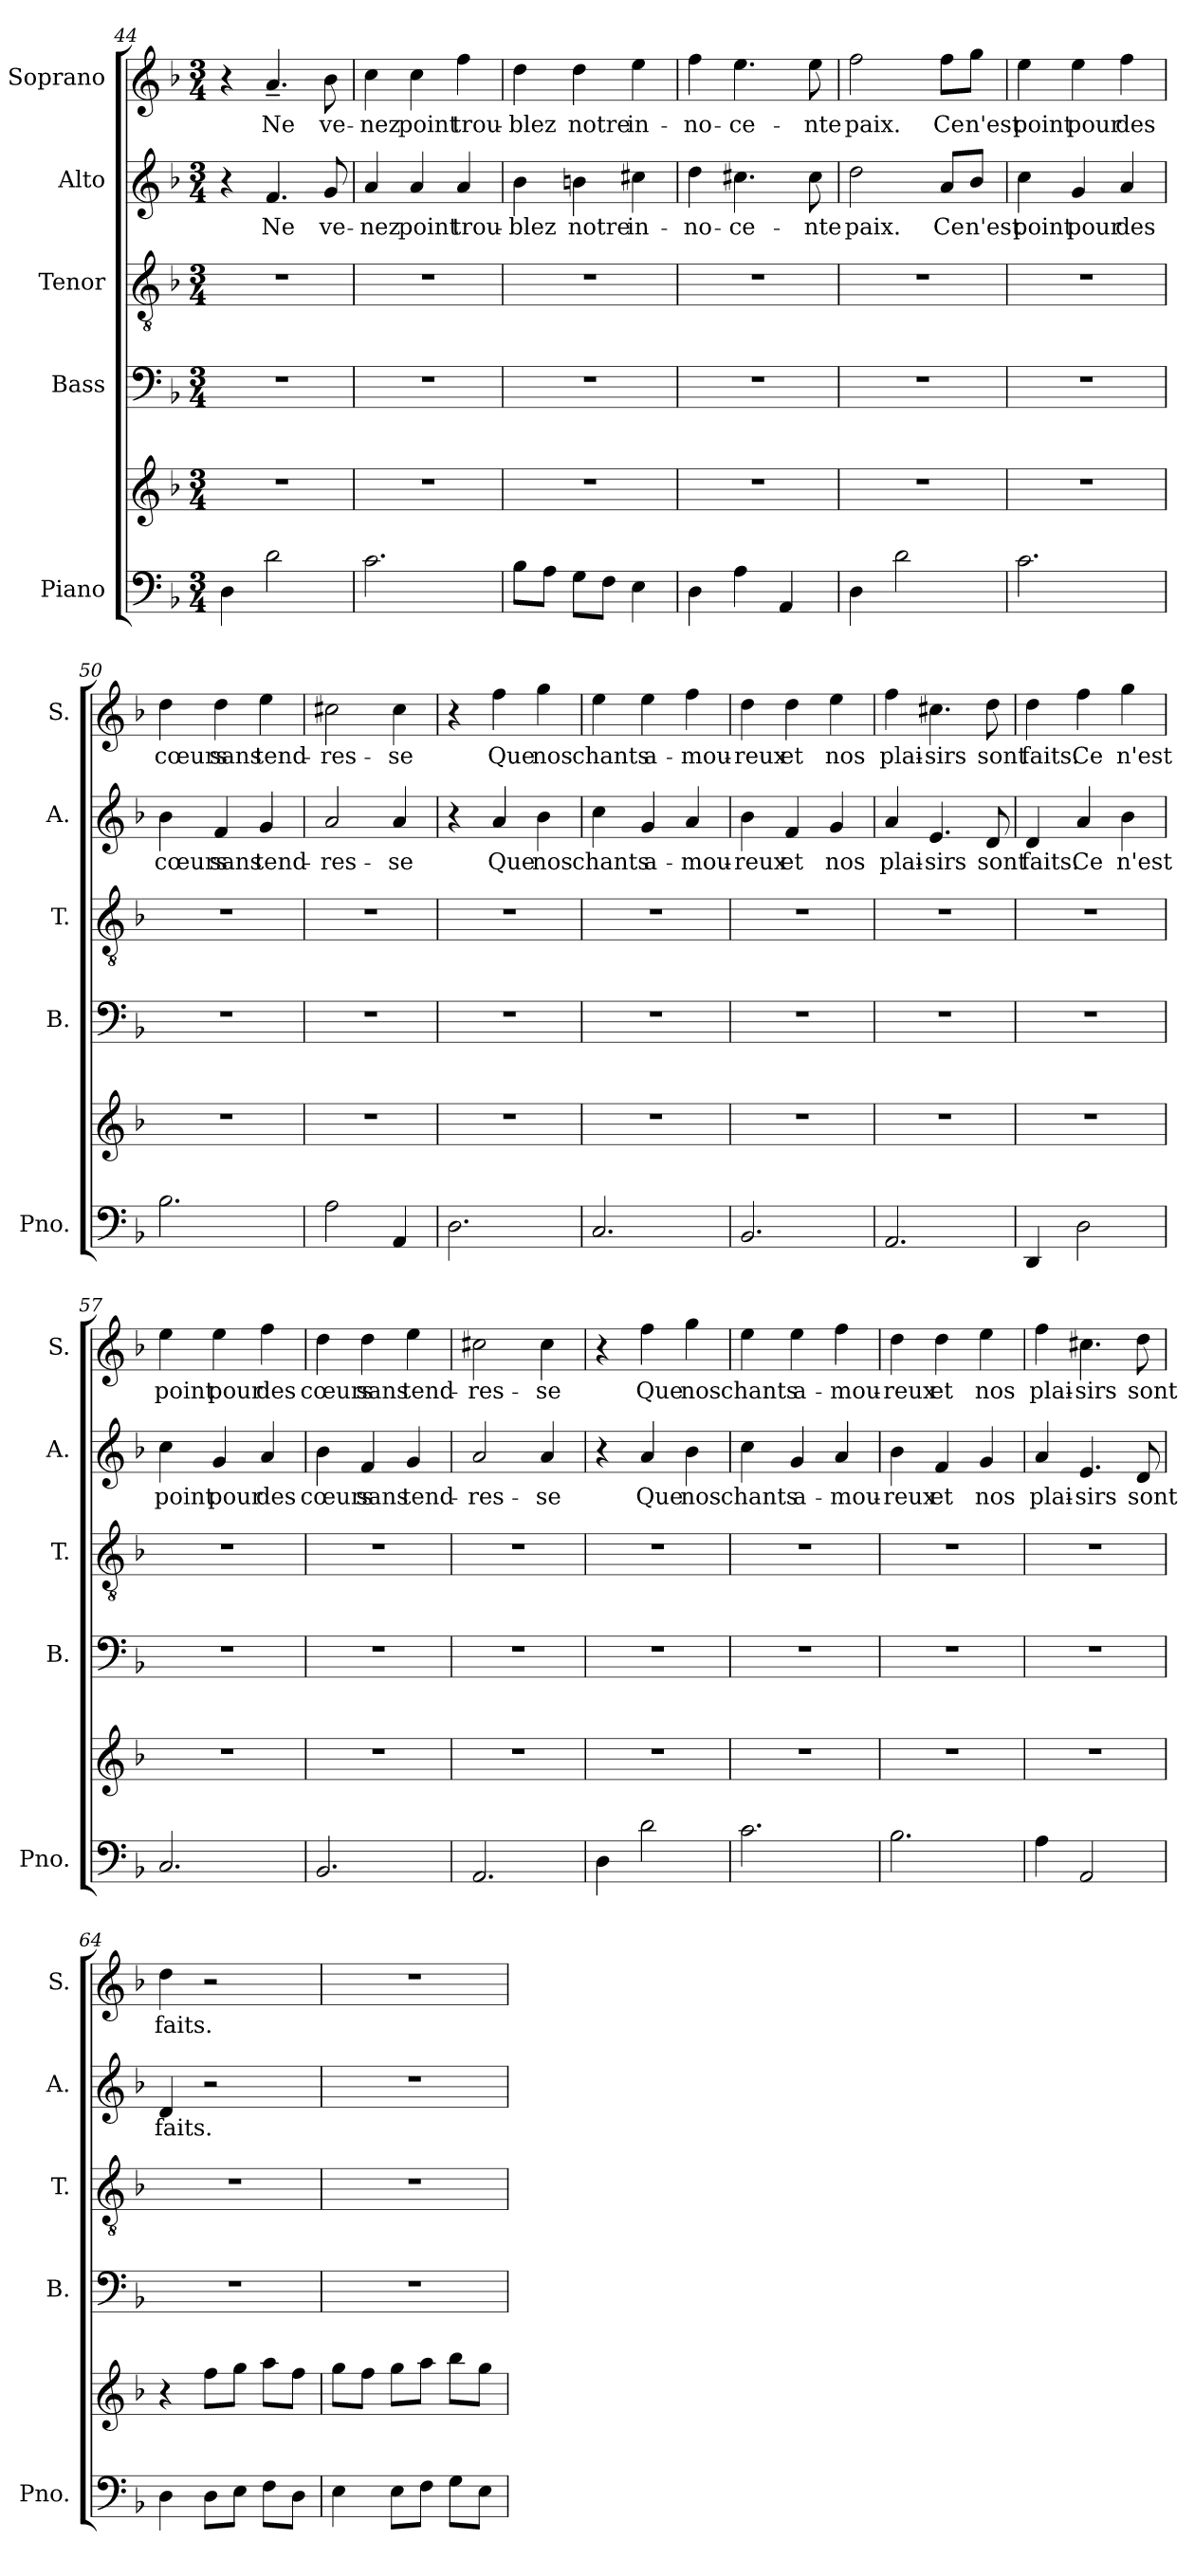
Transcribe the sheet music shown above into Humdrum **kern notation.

**kern	**kern	**kern	**kern	**kern	**text	**kern	**text
*part5	*part5	*part4	*part3	*part2	*part2	*part1	*part1
*staff6	*staff5	*staff4	*staff3	*staff2	*staff2	*staff1	*staff1
*I"Piano	*	*I"Bass	*I"Tenor	*I"Alto	*	*I"Soprano	*
*I'Pno.	*	*I'B.	*I'T.	*I'A.	*	*I'S.	*
*clefF4	*clefG2	*clefF4	*clefGv2	*clefG2	*	*clefG2	*
*k[b-]	*k[b-]	*k[b-]	*k[b-]	*k[b-]	*	*k[b-]	*
*M3/4	*M3/4	*M3/4	*M3/4	*M3/4	*	*M3/4	*
=44	=44	=44	=44	=44	=44	=44	=44
4D\	2.r	2.r	2.r	4r	.	4r	.
!	!	!	!	!	!LO:LY:b	!	!LO:LY:b
2d\	.	.	.	4.f/	Ne	4.a~/	Ne
!	!	!	!	!	!LO:LY:b	!	!LO:LY:b
.	.	.	.	8g/	ve-	8b-\	ve-
=45	=45	=45	=45	=45	=45	=45	=45
!	!	!	!	!	!LO:LY:b	!	!LO:LY:b
2.c\	2.r	2.r	2.r	4a/	-nez	4cc\	-nez
!	!	!	!	!	!LO:LY:b	!	!LO:LY:b
.	.	.	.	4a/	point	4cc\	point
!	!	!	!	!	!LO:LY:b	!	!LO:LY:b
.	.	.	.	4a/	trou-	4ff\	trou-
=46	=46	=46	=46	=46	=46	=46	=46
!	!	!	!	!	!LO:LY:b	!	!LO:LY:b
8B-\L	2.r	2.r	2.r	4b-\	-blez	4dd\	-blez
8A\J	.	.	.	.	.	.	.
!	!	!	!	!	!LO:LY:b	!	!LO:LY:b
8G\L	.	.	.	4bn\	notre	4dd\	notre
8F\J	.	.	.	.	.	.	.
!	!	!	!	!	!LO:LY:b	!	!LO:LY:b
4E\	.	.	.	4cc#X\	in-	4ee\	in-
!!LO:LB:g=z
=47	=47	=47	=47	=47	=47	=47	=47
!	!	!	!	!	!LO:LY:b	!	!LO:LY:b
4D\	2.r	2.r	2.r	4dd\	-no-	4ff\	-no-
!	!	!	!	!	!LO:LY:b	!	!LO:LY:b
4A\	.	.	.	4.cc#X\	-ce-	4.ee\	-ce-
4AA/	.	.	.	.	.	.	.
!	!	!	!	!	!LO:LY:b	!	!LO:LY:b
.	.	.	.	8cc#\	-nte	8ee\	-nte
=48	=48	=48	=48	=48	=48	=48	=48
!	!	!	!	!	!LO:LY:b	!	!LO:LY:b
4D\	2.r	2.r	2.r	2dd\	paix.	2ff\	paix.
2d\	.	.	.	.	.	.	.
!	!	!	!	!	!LO:LY:b	!	!LO:LY:b
.	.	.	.	8a/L	Ce	8ff\L	Ce
!	!	!	!	!	!LO:LY:b	!	!LO:LY:b
.	.	.	.	8b-/J	n'est	8gg\J	n'est
=49	=49	=49	=49	=49	=49	=49	=49
!	!	!	!	!	!LO:LY:b	!	!LO:LY:b
2.c\	2.r	2.r	2.r	4cc\	point	4ee\	point
!	!	!	!	!	!LO:LY:b	!	!LO:LY:b
.	.	.	.	4g/	pour	4ee\	pour
!	!	!	!	!	!LO:LY:b	!	!LO:LY:b
.	.	.	.	4a/	des	4ff\	des
=50	=50	=50	=50	=50	=50	=50	=50
!	!	!	!	!	!LO:LY:b	!	!LO:LY:b
2.B-\	2.r	2.r	2.r	4b-\	cœurs	4dd\	cœurs
!	!	!	!	!	!LO:LY:b	!	!LO:LY:b
.	.	.	.	4f/	sans	4dd\	sans
!	!	!	!	!	!LO:LY:b	!	!LO:LY:b
.	.	.	.	4g/	tend-	4ee\	tend-
=51	=51	=51	=51	=51	=51	=51	=51
!	!	!	!	!	!LO:LY:b	!	!LO:LY:b
2A\	2.r	2.r	2.r	2a/	-res-	2cc#X\	-res-
!	!	!	!	!	!LO:LY:b	!	!LO:LY:b
4AA/	.	.	.	4a/	-se	4cc#\	-se
=52	=52	=52	=52	=52	=52	=52	=52
2.D\	2.r	2.r	2.r	4r	.	4r	.
!	!	!	!	!	!LO:LY:b	!	!LO:LY:b
.	.	.	.	4a/	Que	4ff\	Que
!	!	!	!	!	!LO:LY:b	!	!LO:LY:b
.	.	.	.	4b-\	nos	4gg\	nos
!!LO:PB:g=z
=53	=53	=53	=53	=53	=53	=53	=53
!	!	!	!	!	!LO:LY:b	!	!LO:LY:b
2.C/	2.r	2.r	2.r	4cc\	chants	4ee\	chants
!	!	!	!	!	!LO:LY:b	!	!LO:LY:b
.	.	.	.	4g/	a-	4ee\	a-
!	!	!	!	!	!LO:LY:b	!	!LO:LY:b
.	.	.	.	4a/	-mou-	4ff\	-mou-
=54	=54	=54	=54	=54	=54	=54	=54
!	!	!	!	!	!LO:LY:b	!	!LO:LY:b
2.BB-/	2.r	2.r	2.r	4b-\	-reux	4dd\	-reux
!	!	!	!	!	!LO:LY:b	!	!LO:LY:b
.	.	.	.	4f/	et	4dd\	et
!	!	!	!	!	!LO:LY:b	!	!LO:LY:b
.	.	.	.	4g/	nos	4ee\	nos
=55	=55	=55	=55	=55	=55	=55	=55
!	!	!	!	!	!LO:LY:b	!	!LO:LY:b
2.AA/	2.r	2.r	2.r	4a/	plai-	4ff\	plai-
!	!	!	!	!	!LO:LY:b	!	!LO:LY:b
.	.	.	.	4.e/	-sirs	4.cc#X\	-sirs
!	!	!	!	!	!LO:LY:b	!	!LO:LY:b
.	.	.	.	8d/	sont	8dd\	sont
=56	=56	=56	=56	=56	=56	=56	=56
!	!	!	!	!	!LO:LY:b	!	!LO:LY:b
4DD/	2.r	2.r	2.r	4d/	faits.	4dd\	faits.
!	!	!	!	!	!LO:LY:b	!	!LO:LY:b
2D\	.	.	.	4a/	Ce	4ff\	Ce
!	!	!	!	!	!LO:LY:b	!	!LO:LY:b
.	.	.	.	4b-\	n'est	4gg\	n'est
=57	=57	=57	=57	=57	=57	=57	=57
!	!	!	!	!	!LO:LY:b	!	!LO:LY:b
2.C/	2.r	2.r	2.r	4cc\	point	4ee\	point
!	!	!	!	!	!LO:LY:b	!	!LO:LY:b
.	.	.	.	4g/	pour	4ee\	pour
!	!	!	!	!	!LO:LY:b	!	!LO:LY:b
.	.	.	.	4a/	des	4ff\	des
=58	=58	=58	=58	=58	=58	=58	=58
!	!	!	!	!	!LO:LY:b	!	!LO:LY:b
2.BB-/	2.r	2.r	2.r	4b-\	cœurs	4dd\	cœurs
!	!	!	!	!	!LO:LY:b	!	!LO:LY:b
.	.	.	.	4f/	sans	4dd\	sans
!	!	!	!	!	!LO:LY:b	!	!LO:LY:b
.	.	.	.	4g/	tend-	4ee\	tend-
=59	=59	=59	=59	=59	=59	=59	=59
!	!	!	!	!	!LO:LY:b	!	!LO:LY:b
2.AA/	2.r	2.r	2.r	2a/	-res-	2cc#X\	-res-
!	!	!	!	!	!LO:LY:b	!	!LO:LY:b
.	.	.	.	4a/	-se	4cc#\	-se
!!LO:LB:g=z
=60	=60	=60	=60	=60	=60	=60	=60
4D\	2.r	2.r	2.r	4r	.	4r	.
!	!	!	!	!	!LO:LY:b	!	!LO:LY:b
2d\	.	.	.	4a/	Que	4ff\	Que
!	!	!	!	!	!LO:LY:b	!	!LO:LY:b
.	.	.	.	4b-\	nos	4gg\	nos
=61	=61	=61	=61	=61	=61	=61	=61
!	!	!	!	!	!LO:LY:b	!	!LO:LY:b
2.c\	2.r	2.r	2.r	4cc\	chants	4ee\	chants
!	!	!	!	!	!LO:LY:b	!	!LO:LY:b
.	.	.	.	4g/	a-	4ee\	a-
!	!	!	!	!	!LO:LY:b	!	!LO:LY:b
.	.	.	.	4a/	-mou-	4ff\	-mou-
=62	=62	=62	=62	=62	=62	=62	=62
!	!	!	!	!	!LO:LY:b	!	!LO:LY:b
2.B-\	2.r	2.r	2.r	4b-\	-reux	4dd\	-reux
!	!	!	!	!	!LO:LY:b	!	!LO:LY:b
.	.	.	.	4f/	et	4dd\	et
!	!	!	!	!	!LO:LY:b	!	!LO:LY:b
.	.	.	.	4g/	nos	4ee\	nos
=63	=63	=63	=63	=63	=63	=63	=63
!	!	!	!	!	!LO:LY:b	!	!LO:LY:b
4A\	2.r	2.r	2.r	4a/	plai-	4ff\	plai-
!	!	!	!	!	!LO:LY:b	!	!LO:LY:b
2AA/	.	.	.	4.e/	-sirs	4.cc#X\	-sirs
!	!	!	!	!	!LO:LY:b	!	!LO:LY:b
.	.	.	.	8d/	sont	8dd\	sont
=64	=64	=64	=64	=64	=64	=64	=64
!	!	!	!	!	!LO:LY:b	!	!LO:LY:b
4D\	4r	2.r	2.r	4d/	faits.	4dd\	faits.
8D\L	8ff\L	.	.	2r	.	2r	.
8E\J	8gg\J	.	.	.	.	.	.
8F\L	8aa\L	.	.	.	.	.	.
8D\J	8ff\J	.	.	.	.	.	.
=65	=65	=65	=65	=65	=65	=65	=65
4E\	8gg\L	2.r	2.r	2.r	.	2.r	.
.	8ff\J	.	.	.	.	.	.
8E\L	8gg\L	.	.	.	.	.	.
8F\J	8aa\J	.	.	.	.	.	.
8G\L	8bb-\L	.	.	.	.	.	.
8E\J	8gg\J	.	.	.	.	.	.
=	=	=	=	=	=	=	=
*-	*-	*-	*-	*-	*-	*-	*-
